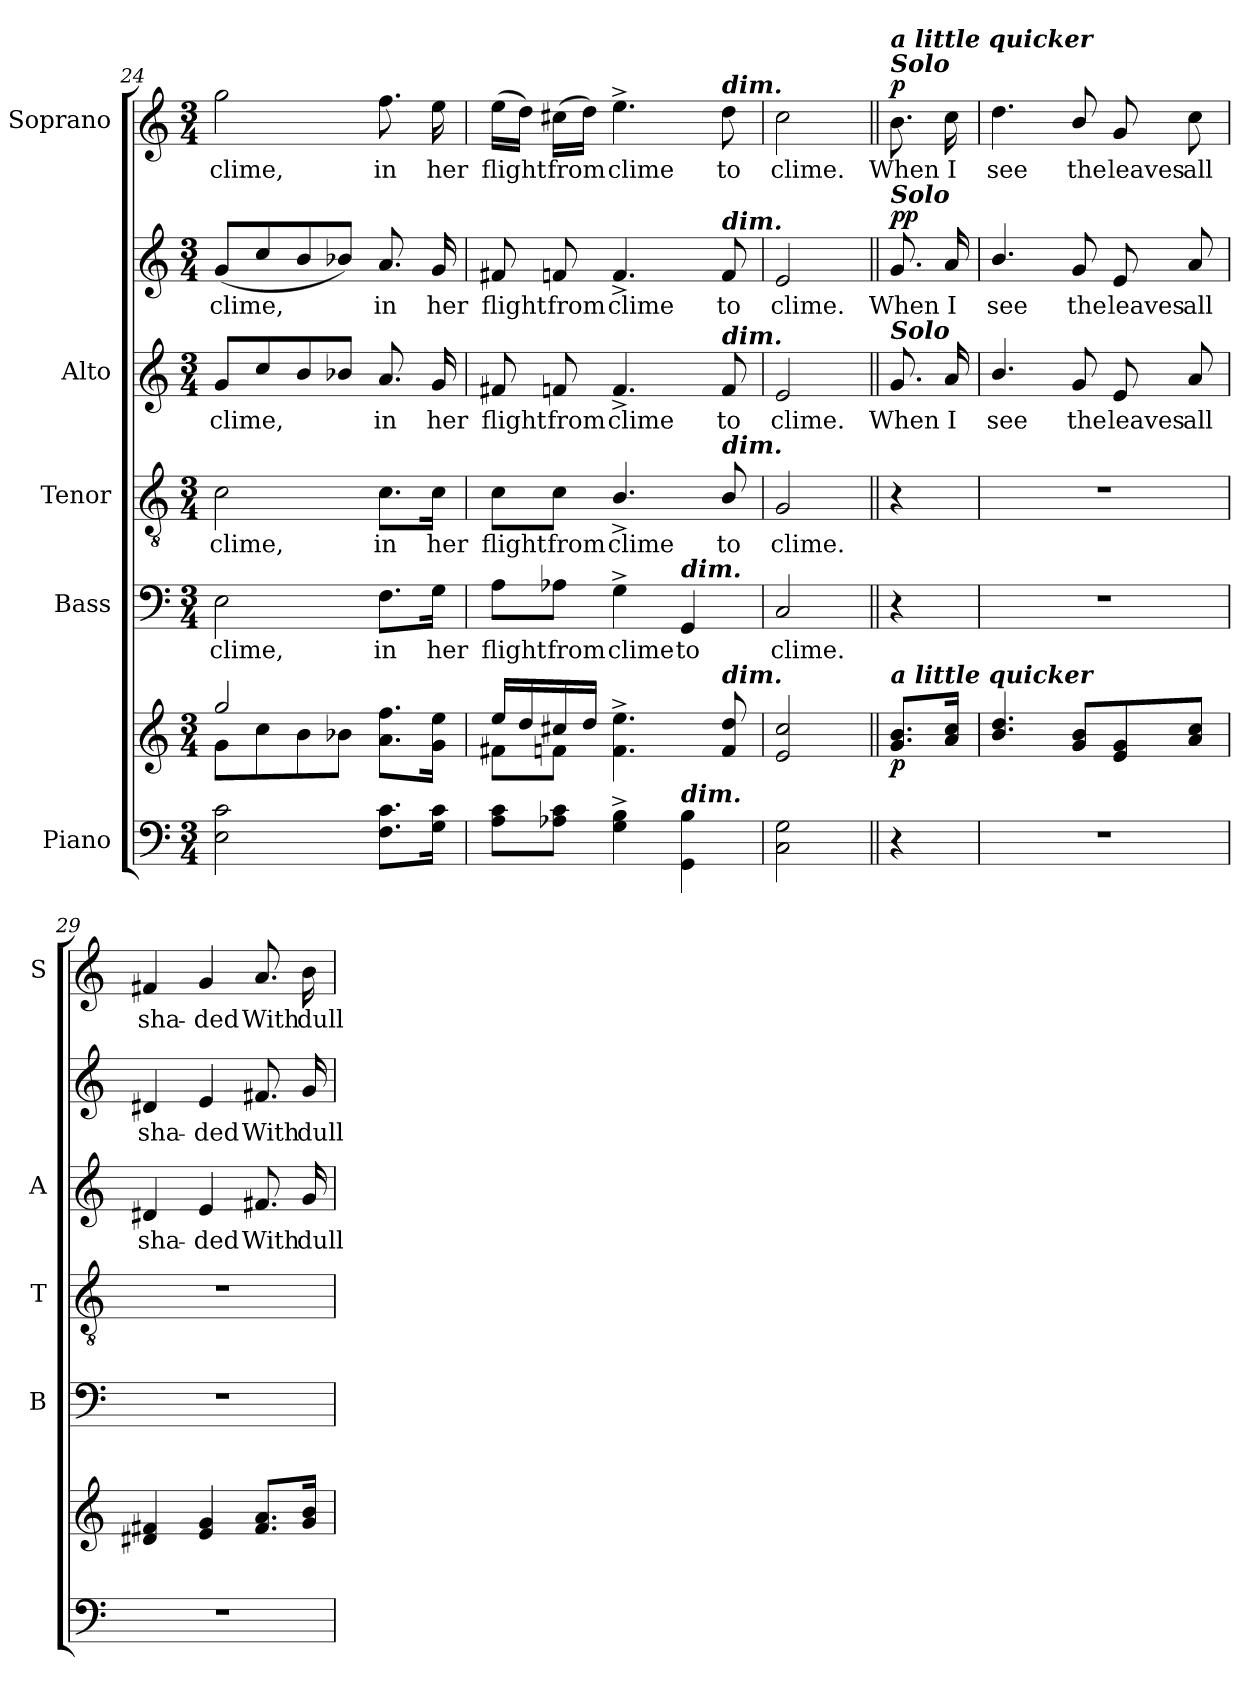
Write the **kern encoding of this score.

**kern	**kern	**dynam	**kern	**text	**kern	**text	**kern	**text	**kern	**text	**dynam	**kern	**text	**dynam
*part5	*part5	*part5	*part4	*part4	*part3	*part3	*part2	*part2	*part2	*part2	*part2	*part1	*part1	*part1
*staff7	*staff6	*staff6/7	*staff5	*staff5	*staff4	*staff4	*staff3	*staff3	*staff2	*staff2	*staff2/3	*staff1	*staff1	*staff1
*I"Piano	*	*	*I"Bass	*	*I"Tenor	*	*I"Alto	*	*	*	*	*I"Soprano	*	*
*	*	*	*I'B	*	*I'T	*	*I'A	*	*	*	*	*I'S	*	*
!!LO:LB:g=z
*clefF4	*clefG2	*	*clefF4	*	*clefGv2	*	*	*	*clefG2	*	*	*clefG2	*	*
*k[]	*k[]	*	*k[]	*	*k[]	*	*k[]	*	*k[]	*	*	*k[]	*	*
*C:	*C:	*	*C:	*	*C:	*	*C:	*	*C:	*	*	*C:	*	*
*M3/4	*M3/4	*	*M3/4	*	*M3/4	*	*M3/4	*	*M3/4	*	*	*M3/4	*	*
=24	=24	=24	=24	=24	=24	=24	=24	=24	=24	=24	=24	=24	=24	=24
*	*^	*	*	*	*	*	*	*	*	*	*	*	*	*
!	!	!	!	!	!LO:LY:b	!	!LO:LY:b	!	!LO:LY:b	!	!LO:LY:b	!	!	!LO:LY:b	!
2E 2c	2gg/	8g\L	.	2E	clime,	2c	clime,	8gL	clime,	(<8gL	clime,	.	2gg	clime,	.
.	.	8cc\	.	.	.	.	.	8cc	.	8cc	.	.	.	.	.
.	.	8b\	.	.	.	.	.	8b	.	8b	.	.	.	.	.
.	.	8b-X\J	.	.	.	.	.	8b-XJ	.	8b-XJ)	.	.	.	.	.
!	!	!	!	!	!LO:LY:b	!	!LO:LY:b	!	!LO:LY:b	!	!LO:LY:b	!	!	!LO:LY:b	!
8.F 8.cL	8.a\ 8.ff\L	4ryy	.	8.F\L	in	8.c\L	in	8.a	in	8.a	in	.	8.ff	in	.
!	!	!	!	!	!LO:LY:b	!	!LO:LY:b	!	!LO:LY:b	!	!LO:LY:b	!	!	!LO:LY:b	!
16G 16cJ	16g\ 16ee\J	.	.	16G\Jk	her	16c\Jk	her	16g	her	16g	her	.	16ee	her	.
=25	=25	=25	=25	=25	=25	=25	=25	=25	=25	=25	=25	=25	=25	=25	=25
!	!	!	!	!	!LO:LY:b	!	!LO:LY:b	!	!LO:LY:b	!	!LO:LY:b	!	!	!LO:LY:b	!
8A 8cL	16ee/LL	8f#X\L	.	8A\L	flight	8c\L	flight	8f#X	flight	8f#X	flight	.	(>16eeLL	flight	.
.	16dd/	.	.	.	.	.	.	.	.	.	.	.	16ddJJ)	.	.
!	!	!	!	!	!LO:LY:b	!	!LO:LY:b	!	!LO:LY:b	!	!LO:LY:b	!	!	!LO:LY:b	!
8A-X 8cJ	16cc#X/	8fn\J	.	8A-X\J	from	8c\J	from	8fn	from	8fn	from	.	(>16cc#XLL	from	.
.	16dd/JJ	.	.	.	.	.	.	.	.	.	.	.	16ddJJ)	.	.
!	!	!	!	!	!LO:LY:b	!	!LO:LY:b	!	!LO:LY:b	!	!LO:LY:b	!	!	!LO:LY:b	!
4G^ 4B^	4.f^ 4.ee^	2ryy	.	4G^	clime	4.B^/	clime	4.f^	clime	4.f^	clime	.	4.ee^	clime	.
!	!	!	!	!LO:TX:a:Bi:t=dim.	!	!	!	!	!	!	!	!	!	!	!
!LO:TX:a:Bi:t=dim.	!	!	!	!	!	!	!	!	!	!	!	!	!	!	!
!	!	!	!	!	!LO:LY:b	!	!	!	!	!	!	!	!	!	!
4GG 4B	.	.	.	4GG	to	.	.	.	.	.	.	.	.	.	.
!	!	!	!	!	!	!	!	!	!	!	!	!	!LO:TX:a:Bi:t=dim.	!	!
!	!	!	!	!	!	!	!	!	!	!LO:TX:a:Bi:t=dim.	!	!	!	!	!
!	!	!	!	!	!	!	!	!LO:TX:a:Bi:t=dim.	!	!	!	!	!	!	!
!	!	!	!	!	!	!LO:TX:a:Bi:t=dim.	!	!	!	!	!	!	!	!	!
!	!LO:TX:a:Bi:t=dim.	!	!	!	!	!	!	!	!	!	!	!	!	!	!
!	!	!	!	!	!	!	!LO:LY:b	!	!LO:LY:b	!	!LO:LY:b	!	!	!LO:LY:b	!
.	8f 8dd	.	.	.	.	8B/	to	8f	to	8f	to	.	8dd	to	.
=26	=26	=26	=26	=26	=26	=26	=26	=26	=26	=26	=26	=26	=26	=26	=26
!	!	!	!	!	!LO:LY:b	!	!LO:LY:b	!	!LO:LY:b	!	!LO:LY:b	!	!	!LO:LY:b	!
2C 2G	2e 2cc	2ryy	.	2C	clime.	2G	clime.	2e	clime.	2e	clime.	.	2cc	clime.	.
=27||	=27||	=27||	=27||	=27||	=27||	=27||	=27||	=27||	=27||	=27||	=27||	=27||	=27||	=27||	=27||
!	!	!	!	!	!	!	!	!	!	!	!	!	!LO:TX:a:Bi:t=Solo	!	!
!	!	!	!	!	!	!	!	!	!	!	!	!	!LO:TX:a:Bi:t=a little quicker	!	!
!	!	!	!	!	!	!	!	!	!	!LO:TX:a:Bi:t=Solo	!	!	!	!	!
!	!	!	!	!	!	!	!	!LO:TX:a:Bi:t=Solo	!	!	!	!	!	!	!
!	!LO:TX:a:Bi:t=a little quicker	!	!	!	!	!	!	!	!	!	!	!	!	!	!
!	!	!	!LO:DY:b	!	!	!	!	!	!LO:LY:b	!	!LO:LY:b	!LO:DY:b=2	!	!LO:LY:b	!
!	!	!	!	!	!	!	!	!	!	!	!	!LO:DY:n=1:b	!	!	!LO:DY:b
4r	8.g 8.bL	4ryy	p	4r	.	4r	.	8.g	When	8.g	When	p p	8.b	When	p
!	!	!	!	!	!	!	!	!	!LO:LY:b	!	!LO:LY:b	!	!	!LO:LY:b	!
.	16a 16ccJ	.	.	.	.	.	.	16a	I	16a	I	.	16cc	I	.
=28	=28	=28	=28	=28	=28	=28	=28	=28	=28	=28	=28	=28	=28	=28	=28
!LO:N:vis=1	!	!LO:N:vis=1	!	!LO:N:vis=1	!	!LO:N:vis=1	!	!	!LO:LY:b	!	!LO:LY:b	!	!	!LO:LY:b	!
2.r	4.b 4.dd	2.ryy	.	2.r	.	2.r	.	4.b/	see	4.b/	see	.	4.dd	see	.
!	!	!	!	!	!	!	!	!	!LO:LY:b	!	!LO:LY:b	!	!	!LO:LY:b	!
.	8g/ 8b/L	.	.	.	.	.	.	8g/	the	8g/	the	.	8b/	the	.
!	!	!	!	!	!	!	!	!	!LO:LY:b	!	!LO:LY:b	!	!	!LO:LY:b	!
.	8e 8g	.	.	.	.	.	.	8e	leaves	8e	leaves	.	8g	leaves	.
!	!	!	!	!	!	!	!	!	!LO:LY:b	!	!LO:LY:b	!	!	!LO:LY:b	!
.	8a 8ccJ	.	.	.	.	.	.	8a	all	8a	all	.	8cc	all	.
=29	=29	=29	=29	=29	=29	=29	=29	=29	=29	=29	=29	=29	=29	=29	=29
!LO:N:vis=1	!	!LO:N:vis=1	!	!LO:N:vis=1	!	!LO:N:vis=1	!	!	!LO:LY:b	!	!LO:LY:b	!	!	!LO:LY:b	!
2.r	4d#X 4f#X	2.ryy	.	2.r	.	2.r	.	4d#X	sha-	4d#X	sha-	.	4f#X	sha-	.
!	!	!	!	!	!	!	!	!	!LO:LY:b	!	!LO:LY:b	!	!	!LO:LY:b	!
.	4e 4g	.	.	.	.	.	.	4e	-ded	4e	-ded	.	4g	-ded	.
!	!	!	!	!	!	!	!	!	!LO:LY:b	!	!LO:LY:b	!	!	!LO:LY:b	!
.	8.f# 8.aL	.	.	.	.	.	.	8.f#X	With	8.f#X	With	.	8.a	With	.
!	!	!	!	!	!	!	!	!	!LO:LY:b	!	!LO:LY:b	!	!	!LO:LY:b	!
.	16g 16bJ	.	.	.	.	.	.	16g	dull	16g	dull	.	16b	dull	.
*	*v	*v	*	*	*	*	*	*	*	*	*	*	*	*	*
=	=	=	=	=	=	=	=	=	=	=	=	=	=	=
*-	*-	*-	*-	*-	*-	*-	*-	*-	*-	*-	*-	*-	*-	*-
